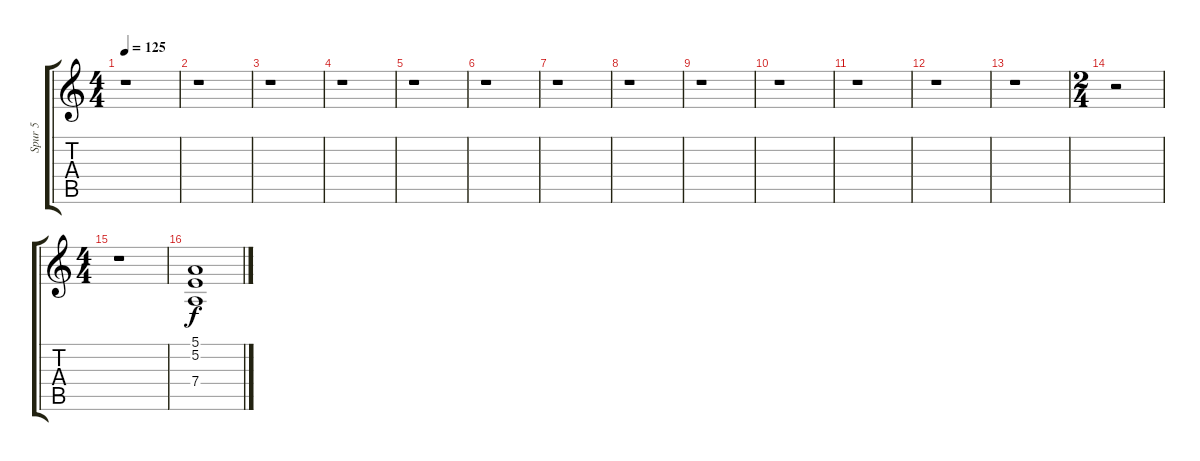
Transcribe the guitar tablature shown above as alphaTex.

\track ("Spur 5" "Spur 5") {instrument acousticgrandpiano}
\staff {score tabs}
\tuning (E4 B3 G3 D3 A2 E2) {hide}
\ts (4 4)
\tempo 125
\clef g2
\ks c
r.1{dy f} |
r.1 |
r.1 |
r.1 |
r.1 |
r.1 |
r.1 |
r.1 |
r.1 |
r.1 |
r.1 |
r.1 |
r.1 |
\ts (2 4)
r.2 |
\ts (4 4)
r.1 |
(5.1 5.2 7.4).1
